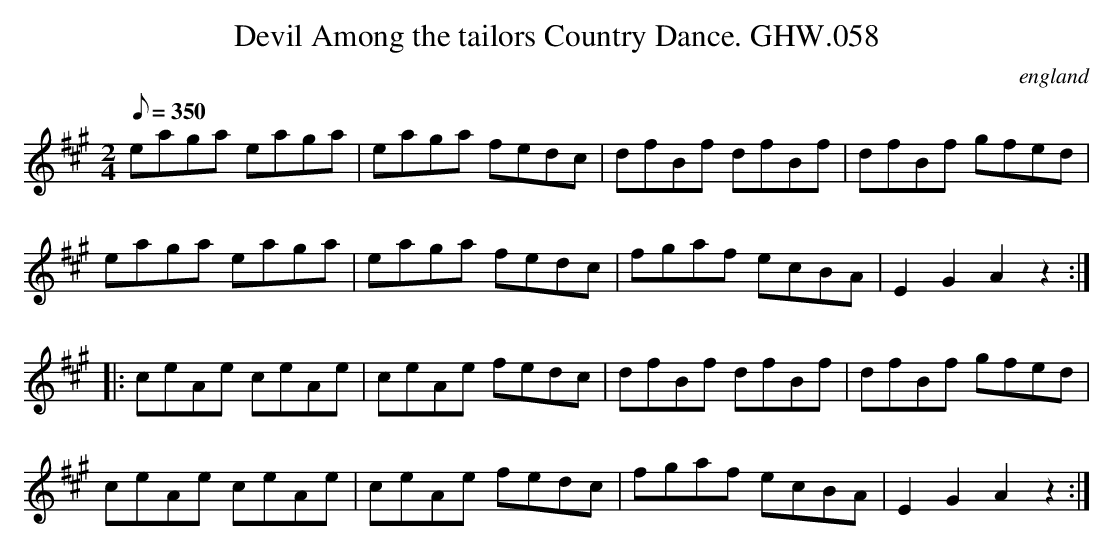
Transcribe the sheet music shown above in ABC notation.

X:1
T:Devil Among the tailors Country Dance. GHW.058
O:england
M:2/4
L:1/8
Q:350
K:A
eaga eaga|eaga fedc|dfBf dfBf|dfBf gfed|
eaga eaga|eaga fedc|fgaf ecBA|E2G2 A2 z2:|
|:ceAe ceAe|ceAe fedc|dfBf dfBf|dfBf gfed|
ceAe ceAe|ceAe fedc|fgaf ecBA|E2G2 A2 z2:|
